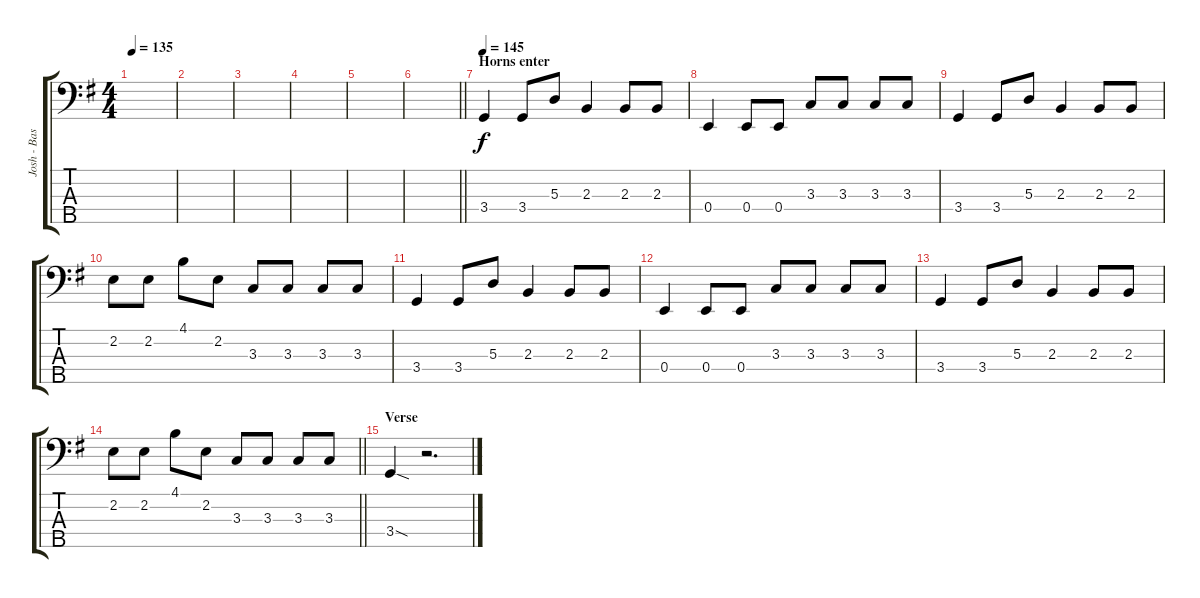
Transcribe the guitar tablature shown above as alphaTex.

\track ("Josh - Bass" "Josh - Bas") {instrument electricbassfinger}
\staff {score tabs}
\tuning (G2 D2 A1 E1 B0) {hide}
\ts (4 4)
\tempo 135
\clef f4
\ks g
|
|
|
|
|
\barLineRight lightlight
|
\section ("" "Horns enter")
\tempo 145
3.4.4 3.4.8 5.3.8 2.3.4 2.3.8 2.3.8 |
0.4.4 0.4.8 0.4.8 3.3.8 3.3.8 3.3.8 3.3.8 |
3.4.4 3.4.8 5.3.8 2.3.4 2.3.8 2.3.8 |
2.2.8 2.2.8 4.1.8 2.2.8 3.3.8 3.3.8 3.3.8 3.3.8 |
3.4.4 3.4.8 5.3.8 2.3.4 2.3.8 2.3.8 |
0.4.4 0.4.8 0.4.8 3.3.8 3.3.8 3.3.8 3.3.8 |
3.4.4 3.4.8 5.3.8 2.3.4 2.3.8 2.3.8 |
\barLineRight lightlight
2.2.8 2.2.8 4.1.8 2.2.8 3.3.8 3.3.8 3.3.8 3.3.8 |
\section ("" "Verse")
3.4{sod}.4 r.2{d}
